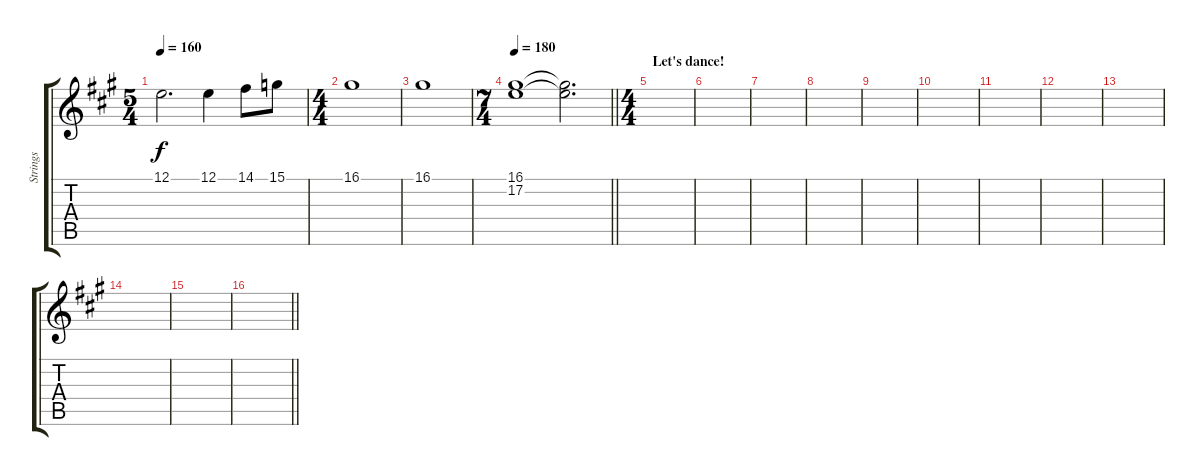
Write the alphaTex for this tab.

\track ("Strings" "Strings") {instrument stringensemble1}
\staff {score tabs}
\tuning (E4 B3 G3 D3 A2 D2) {hide}
\ts (5 4)
\tempo 160
\clef g2
\ks a
12.1{t}.2{d dy f} 12.1.4 14.1.8 15.1.8 |
\ts (4 4)
16.1.1 |
16.1.1 |
\ts (7 4)
\tempo 180
\barLineRight lightlight
(16.1 17.2).1 (16.1{t} 17.2{t}).2{d} |
\ts (4 4)
\section ("" "Let's dance!")
|
|
|
|
|
|
|
|
|
|
|
\barLineRight lightlight
